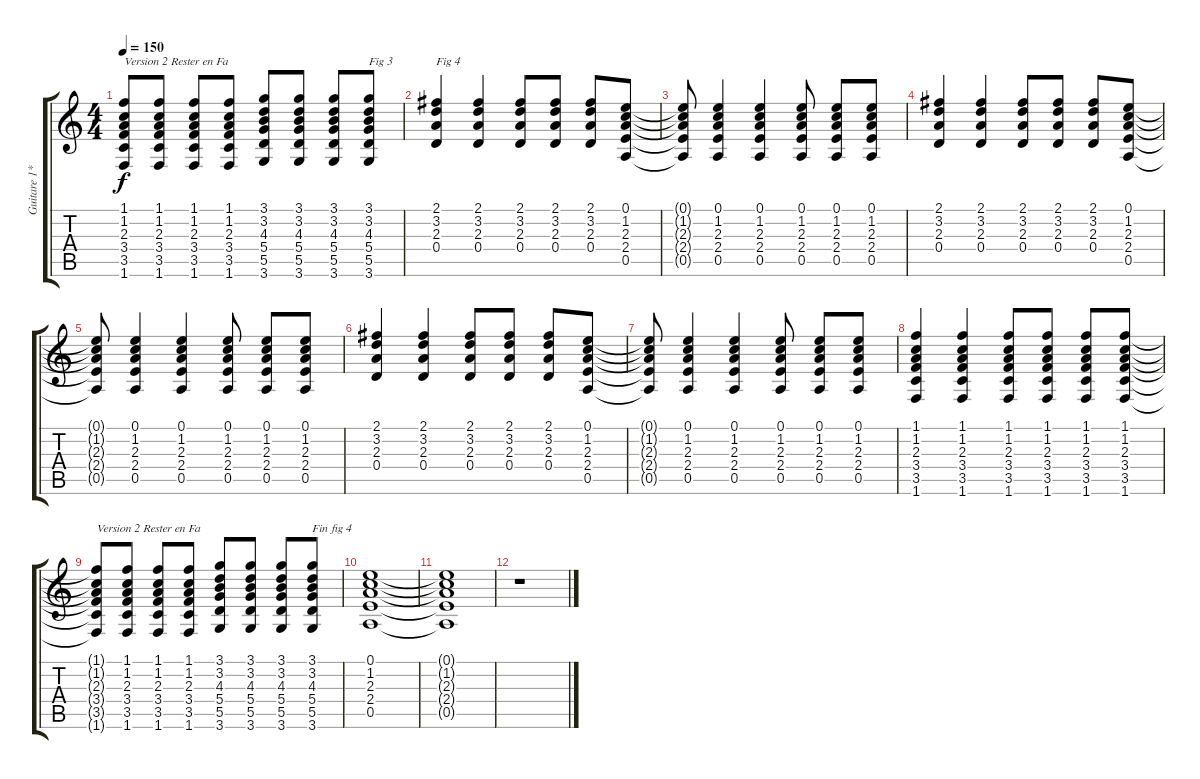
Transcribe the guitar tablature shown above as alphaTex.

\track ("Guitare 1*" "Guitare 1*") {instrument acousticguitarsteel}
\staff {score tabs}
\tuning (E4 B3 G3 D3 A2 E2) {hide}
\ts (4 4)
\tempo 150
\clef g2
\ks c
(1.1{t} 1.2{t} 2.3{t} 3.4{t} 3.5{t} 1.6{t}).8{txt "Version 2 Rester en Fa" dy f} (1.1 1.2 2.3 3.4 3.5 1.6).8 (1.1 1.2 2.3 3.4 3.5 1.6).8 (1.1 1.2 2.3 3.4 3.5 1.6).8 (3.1 3.2 4.3 5.4 5.5 3.6).8 (3.1 3.2 4.3 5.4 5.5 3.6).8 (3.1 3.2 4.3 5.4 5.5 3.6).8 (3.1 3.2 4.3 5.4 5.5 3.6).8{txt "Fig 3"} |
(2.1 3.2 2.3 0.4).4{txt "Fig 4"} (2.1 3.2 2.3 0.4).4 (2.1 3.2 2.3 0.4).8 (2.1 3.2 2.3 0.4).8 (2.1 3.2 2.3 0.4).8 (0.1 1.2 2.3 2.4 0.5).8 |
(0.1{t} 1.2{t} 2.3{t} 2.4{t} 0.5{t}).8 (0.1 1.2 2.3 2.4 0.5).4 (0.1 1.2 2.3 2.4 0.5).4 (0.1 1.2 2.3 2.4 0.5).8 (0.1 1.2 2.3 2.4 0.5).8 (0.1 1.2 2.3 2.4 0.5).8 |
(2.1 3.2 2.3 0.4).4 (2.1 3.2 2.3 0.4).4 (2.1 3.2 2.3 0.4).8 (2.1 3.2 2.3 0.4).8 (2.1 3.2 2.3 0.4).8 (0.1 1.2 2.3 2.4 0.5).8 |
(0.1{t} 1.2{t} 2.3{t} 2.4{t} 0.5{t}).8 (0.1 1.2 2.3 2.4 0.5).4 (0.1 1.2 2.3 2.4 0.5).4 (0.1 1.2 2.3 2.4 0.5).8 (0.1 1.2 2.3 2.4 0.5).8 (0.1 1.2 2.3 2.4 0.5).8 |
(2.1 3.2 2.3 0.4).4 (2.1 3.2 2.3 0.4).4 (2.1 3.2 2.3 0.4).8 (2.1 3.2 2.3 0.4).8 (2.1 3.2 2.3 0.4).8 (0.1 1.2 2.3 2.4 0.5).8 |
(0.1{t} 1.2{t} 2.3{t} 2.4{t} 0.5{t}).8 (0.1 1.2 2.3 2.4 0.5).4 (0.1 1.2 2.3 2.4 0.5).4 (0.1 1.2 2.3 2.4 0.5).8 (0.1 1.2 2.3 2.4 0.5).8 (0.1 1.2 2.3 2.4 0.5).8 |
(1.1 1.2 2.3 3.4 3.5 1.6).4 (1.1 1.2 2.3 3.4 3.5 1.6).4 (1.1 1.2 2.3 3.4 3.5 1.6).8 (1.1 1.2 2.3 3.4 3.5 1.6).8 (1.1 1.2 2.3 3.4 3.5 1.6).8 (1.1 1.2 2.3 3.4 3.5 1.6).8 |
(1.1{t} 1.2{t} 2.3{t} 3.4{t} 3.5{t} 1.6{t}).8{txt "Version 2 Rester en Fa"} (1.1 1.2 2.3 3.4 3.5 1.6).8 (1.1 1.2 2.3 3.4 3.5 1.6).8 (1.1 1.2 2.3 3.4 3.5 1.6).8 (3.1 3.2 4.3 5.4 5.5 3.6).8 (3.1 3.2 4.3 5.4 5.5 3.6).8 (3.1 3.2 4.3 5.4 5.5 3.6).8 (3.1 3.2 4.3 5.4 5.5 3.6).8{txt "Fin fig 4"} |
(0.1 1.2 2.3 2.4 0.5).1 |
(0.1{t} 1.2{t} 2.3{t} 2.4{t} 0.5{t}).1 |
r.1
